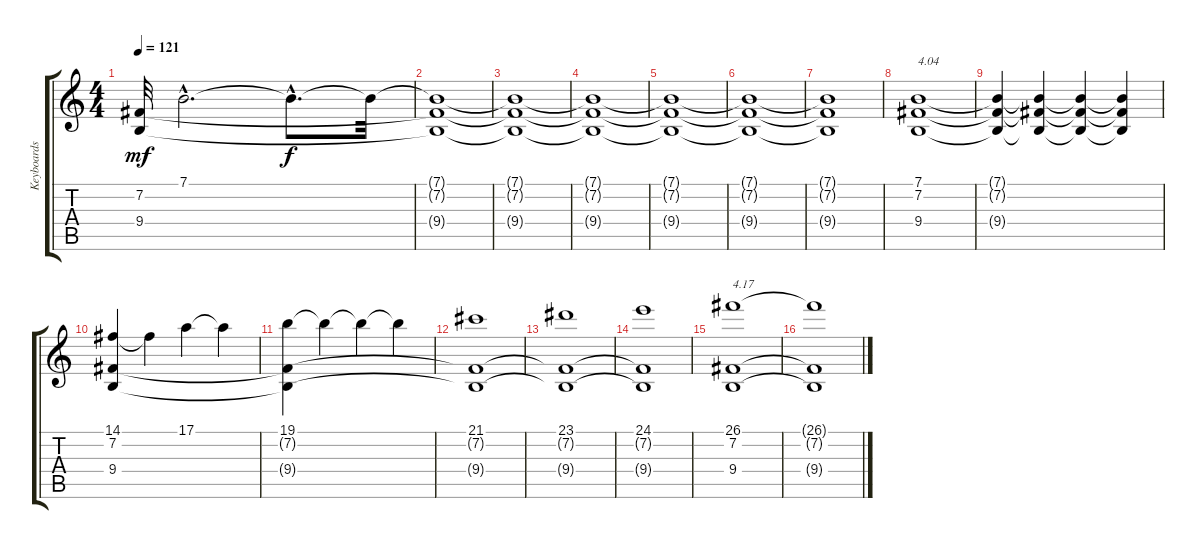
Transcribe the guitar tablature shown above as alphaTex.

\track ("Keyboards" "Keyboards") {instrument synthstrings2}
\staff {score tabs}
\tuning (E4 B3 G3 D3 A2 E2) {hide}
\ts (4 4)
\tempo 121
\clef g2
\ks c
(7.2 9.4).32{dy mf} 7.1{hac}.2{d} 7.1{hac t}.8{d dy f} 7.1{t}.32 |
(7.1{t} 7.2{t} 9.4{t}).1 |
(7.1{t} 7.2{t} 9.4{t}).1 |
(7.1{t} 7.2{t} 9.4{t}).1 |
(7.1{t} 7.2{t} 9.4{t}).1 |
(7.1{t} 7.2{t} 9.4{t}).1 |
(7.1{t} 7.2{t} 9.4{t}).1 |
(7.1 7.2 9.4).1{txt "4.04"} |
(7.1{t} 7.2{t} 9.4{t}).4 (7.1{t} 7.2{t} 9.4{t}).4 (7.1{t} 7.2{t} 9.4{t}).4 (7.1{t} 7.2{t} 9.4{t}).4 |
(14.1 7.2 9.4).4 14.1{t}.4 17.1.4 17.1{t}.4 |
(19.1 7.2{t} 9.4{t}).4 19.1{t}.4 19.1{t}.4 19.1{t}.4 |
(21.1 7.2{t} 9.4{t}).1 |
(23.1 7.2{t} 9.4{t}).1 |
(24.1 7.2{t} 9.4{t}).1 |
(26.1 7.2 9.4).1{txt "4.17"} |
(26.1{t} 7.2{t} 9.4{t}).1
